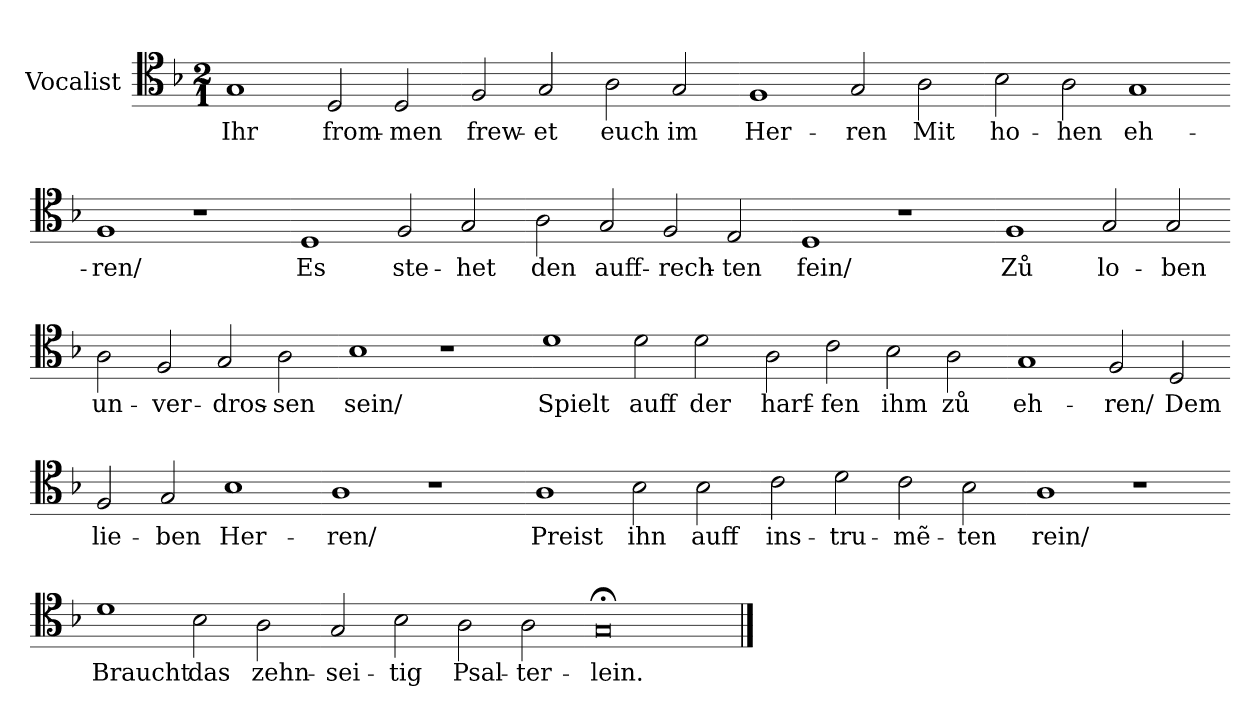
**kern	**text
*part1	*part1
*staff1	*staff1
*I"Vocalist	*
*clefC4	*
*k[b-]	*
*M2/1	*
*MM180	*
=	=
1G	Ihr
2D	from-
2D	-men
=-	=-
2F	frew-
2G	-et
2A	euch
2G	im
=-	=-
1F	Her-
2G	-ren
2A	Mit
=-	=-
2B-	ho-
2A	-hen
1G	eh-
=-	=-
1F	-ren/
1r	.
=-	=-
1D	Es
2F	ste-
2G	-het
=-	=-
2A	den
2G	auff-
2F	-rech-
2E	-ten
=-	=-
1D	fein/
1r	.
=-	=-
1F	Zů
2G	lo-
2G	-ben
=-	=-
2A	un-
2F	-ver-
2G	-dros-
2A	-sen
=-	=-
1B-	sein/
1r	.
=-	=-
1d	Spielt
2d	auff
2d	der
=-	=-
2A	harf-
2c	-fen
2B-	ihm
2A	zů
=-	=-
1G	eh-
2F	-ren/
2D	Dem
=-	=-
2F	lie-
2G	-ben
1B-	Her-
=-	=-
1A	-ren/
1r	.
=-	=-
1A	Preist
2B-	ihn
2B-	auff
=-	=-
2c	ins-
2d	-tru-
2c	-mẽ-
2B-	-ten
=-	=-
1A	rein/
1r	.
=-	=-
1d	Braucht
2B-	das
2A	zehn-
=-	=-
2G	-sei-
2B-	-tig
2A	Psal-
2A	-ter-
=-	=-
0G;<	-lein.
==	==
*-	*-
